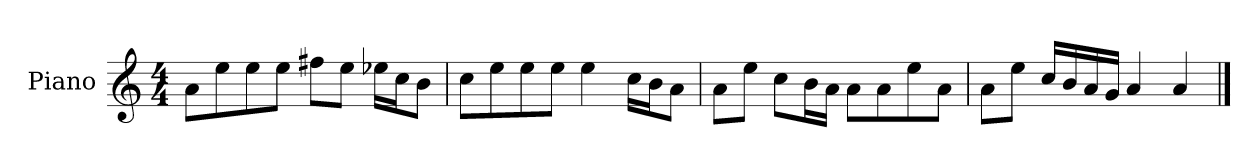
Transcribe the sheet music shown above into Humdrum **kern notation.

**kern
*part1
*staff1
*I"Piano
*I'P-no
*clefG2
*k[]
*M4/4
*MM90
=1
8a\L
8ee\
8ee\
8ee\J
8ff#X\L
8ee\J
16ee-X\LL
16cc\J
8b\J
=2
8cc\L
8ee\
8ee\
8ee\J
4ee\
16cc\LL
16b\J
8a\J
=3
8a\L
8ee\J
8cc\L
16b\L
16a\JJ
8a\L
8a\
8ee\
8a\J
=4
8a\L
8ee\J
16cc/LL
16b/
16a/
16g/JJ
4a/
4a/
==
*-
